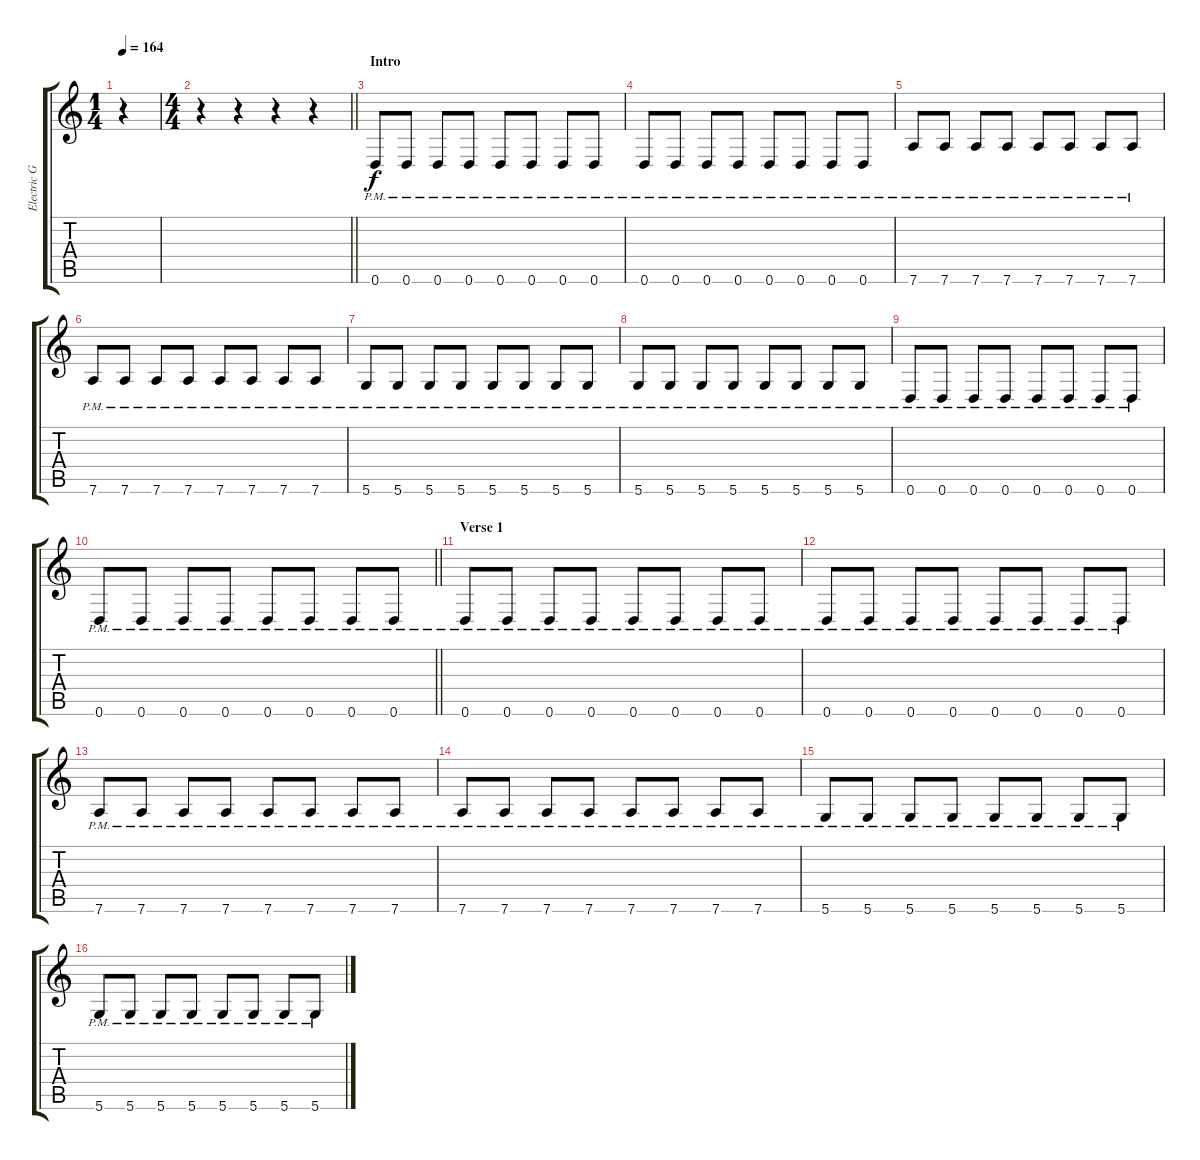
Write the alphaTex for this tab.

\track ("Electric Guitar" "Electric G") {instrument distortionguitar}
\staff {score tabs}
\tuning (E4 B3 G3 D3 A2 D2) {hide}
\voice
\ts (1 4)
\tempo 164
\clef g2
\ks c
r.4{dy f instrument distortionguitar} |
\ts (4 4)
\barLineRight lightlight
r.4 r.4 r.4 r.4 |
\section ("" "Intro")
0.6{pm}.8 0.6{pm}.8 0.6{pm}.8 0.6{pm}.8 0.6{pm}.8 0.6{pm}.8 0.6{pm}.8 0.6{pm}.8 |
0.6{pm}.8 0.6{pm}.8 0.6{pm}.8 0.6{pm}.8 0.6{pm}.8 0.6{pm}.8 0.6{pm}.8 0.6{pm}.8 |
7.6{pm}.8 7.6{pm}.8 7.6{pm}.8 7.6{pm}.8 7.6{pm}.8 7.6{pm}.8 7.6{pm}.8 7.6{pm}.8 |
7.6{pm}.8 7.6{pm}.8 7.6{pm}.8 7.6{pm}.8 7.6{pm}.8 7.6{pm}.8 7.6{pm}.8 7.6{pm}.8 |
5.6{pm}.8 5.6{pm}.8 5.6{pm}.8 5.6{pm}.8 5.6{pm}.8 5.6{pm}.8 5.6{pm}.8 5.6{pm}.8 |
5.6{pm}.8 5.6{pm}.8 5.6{pm}.8 5.6{pm}.8 5.6{pm}.8 5.6{pm}.8 5.6{pm}.8 5.6{pm}.8 |
0.6{pm}.8 0.6{pm}.8 0.6{pm}.8 0.6{pm}.8 0.6{pm}.8 0.6{pm}.8 0.6{pm}.8 0.6{pm}.8 |
\barLineRight lightlight
0.6{pm}.8 0.6{pm}.8 0.6{pm}.8 0.6{pm}.8 0.6{pm}.8 0.6{pm}.8 0.6{pm}.8 0.6{pm}.8 |
\section ("" "Verse 1")
0.6{pm}.8 0.6{pm}.8 0.6{pm}.8 0.6{pm}.8 0.6{pm}.8 0.6{pm}.8 0.6{pm}.8 0.6{pm}.8 |
0.6{pm}.8 0.6{pm}.8 0.6{pm}.8 0.6{pm}.8 0.6{pm}.8 0.6{pm}.8 0.6{pm}.8 0.6{pm}.8 |
7.6{pm}.8 7.6{pm}.8 7.6{pm}.8 7.6{pm}.8 7.6{pm}.8 7.6{pm}.8 7.6{pm}.8 7.6{pm}.8 |
7.6{pm}.8 7.6{pm}.8 7.6{pm}.8 7.6{pm}.8 7.6{pm}.8 7.6{pm}.8 7.6{pm}.8 7.6{pm}.8 |
5.6{pm}.8 5.6{pm}.8 5.6{pm}.8 5.6{pm}.8 5.6{pm}.8 5.6{pm}.8 5.6{pm}.8 5.6{pm}.8 |
5.6{pm}.8 5.6{pm}.8 5.6{pm}.8 5.6{pm}.8 5.6{pm}.8 5.6{pm}.8 5.6{pm}.8 5.6{pm}.8
\voice
\clef g2
\ottava regular
\simile none
\ks c
r.4{dy f} |
\barLineRight lightlight
|
|
|
|
|
|
|
|
\barLineRight lightlight
|
|
|
|
|
|
